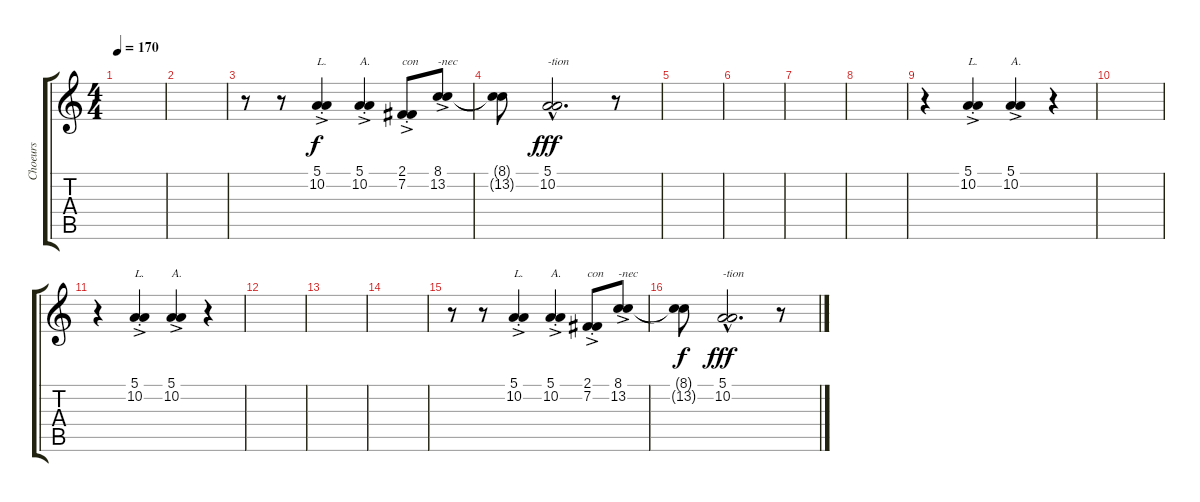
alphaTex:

\track ("Choeurs" "Choeurs") {instrument choiraahs}
\staff {score tabs}
\tuning (E4 B3 G3 D3 A2 E2) {hide}
\ts (4 4)
\tempo 170
\clef g2
\ks c
|
|
r.8 r.8 (5.1{ac st} 10.2{ac}).4{txt "L."} (5.1{ac st} 10.2{ac}).4{txt "A."} (2.1{ac st} 7.2{ac}).8{txt "con"} (8.1{ac} 13.2{ac}).8{txt "-nec"} |
(8.1{t} 13.2{t}).8{dy f} (5.1{hac} 10.2{hac}).2{d txt "-tion" dy fff} r.8 |
|
|
|
|
r.4 (5.1{ac st} 10.2{ac}).4{txt "L."} (5.1{ac} 10.2{ac}).4{txt "A."} r.4 |
|
r.4 (5.1{ac st} 10.2{ac}).4{txt "L."} (5.1{ac} 10.2{ac}).4{txt "A."} r.4 |
|
|
|
r.8 r.8 (5.1{ac st} 10.2{ac}).4{txt "L."} (5.1{ac st} 10.2{ac}).4{txt "A."} (2.1{ac st} 7.2{ac}).8{txt "con"} (8.1{ac} 13.2{ac}).8{txt "-nec"} |
(8.1{t} 13.2{t}).8{dy f} (5.1{hac} 10.2{hac}).2{d txt "-tion" dy fff} r.8
